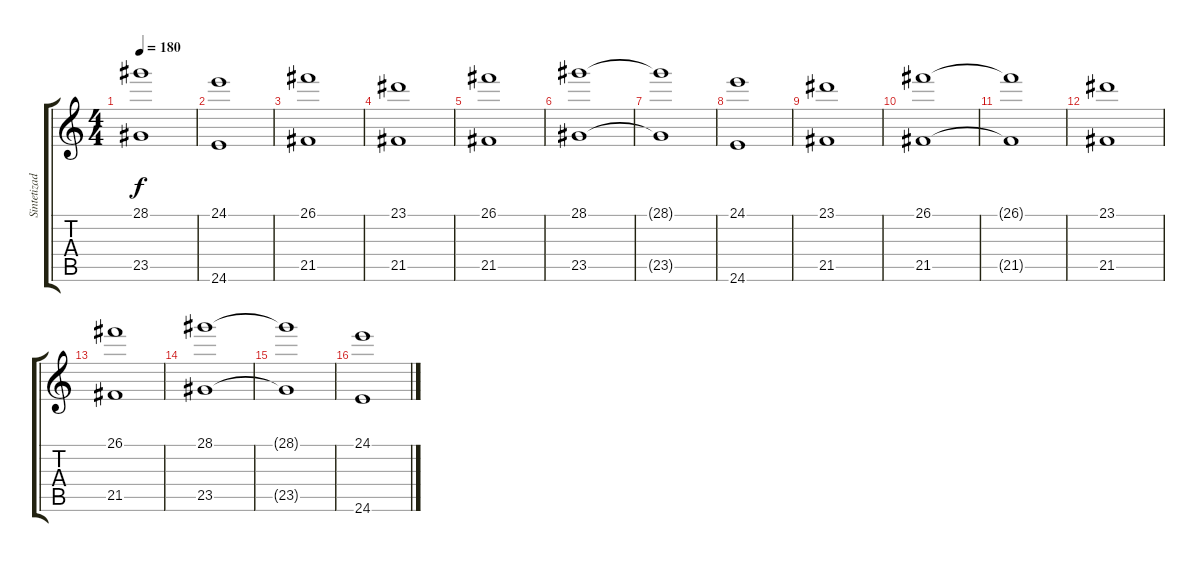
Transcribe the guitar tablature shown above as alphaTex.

\track ("Sintetizador 3" "Sintetizad") {instrument stringensemble1}
\staff {score tabs}
\tuning (E4 B3 G3 D3 A2 E2) {hide}
\ts (4 4)
\tempo 180
\clef g2
\ks c
(28.1{t} 23.5{t}).1{dy f} |
(24.1 24.6).1 |
(26.1 21.5).1 |
(23.1 21.5).1 |
(26.1 21.5).1 |
(28.1 23.5).1 |
(28.1{t} 23.5{t}).1 |
(24.1 24.6).1 |
(23.1 21.5).1 |
(26.1 21.5).1 |
(26.1{t} 21.5{t}).1 |
(23.1 21.5).1 |
(26.1 21.5).1 |
(28.1 23.5).1 |
(28.1{t} 23.5{t}).1 |
(24.1 24.6).1
